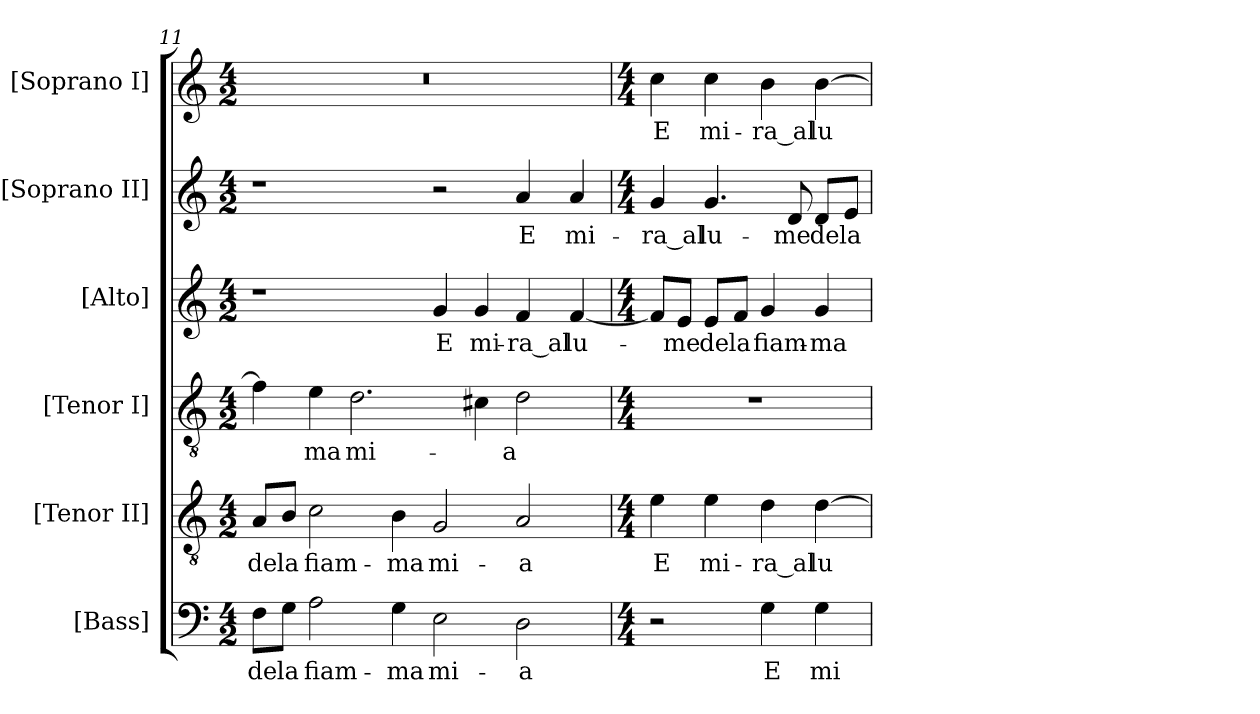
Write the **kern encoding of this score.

**kern	**text	**kern	**text	**kern	**text	**kern	**text	**kern	**text	**kern	**text
*part6	*part6	*part5	*part5	*part4	*part4	*part3	*part3	*part2	*part2	*part1	*part1
*staff6	*staff6	*staff5	*staff5	*staff4	*staff4	*staff3	*staff3	*staff2	*staff2	*staff1	*staff1
*I"[Bass]	*	*I"[Tenor II]	*	*I"[Tenor I]	*	*I"[Alto]	*	*I"[Soprano II]	*	*I"[Soprano I]	*
*I'B.	*	*I'T.	*	*I'T.	*	*I'A.	*	*I'S.	*	*I'S.	*
!!LO:PB:g=z
*clefF4	*	*clefGv2	*	*clefGv2	*	*clefG2	*	*clefG2	*	*clefG2	*
*	*	*ITrd7c12	*	*ITrd7c12	*	*	*	*	*	*	*
*k[]	*	*k[]	*	*k[]	*	*k[]	*	*k[]	*	*k[]	*
*C:	*	*C:	*	*C:	*	*C:	*	*C:	*	*C:	*
*M4/2	*	*M4/2	*	*M4/2	*	*M4/2	*	*M4/2	*	*M4/2	*
=11	=11	=11	=11	=11	=11	=11	=11	=11	=11	=11	=11
!	!LO:LY:b:color=#000000	!	!	!	!	!	!	!	!	!	!
!	!	!	!LO:LY:b:color=#000000	!	!	!	!	!	!	!LO:N:vis=1	!
8Fi\L	de	8AAi/L	de	4Fi\]	.	1r	.	1r	.	0r	.
!	!LO:LY:b:color=#000000	!	!	!	!	!	!	!	!	!	!
!	!	!	!LO:LY:b:color=#000000	!	!	!	!	!	!	!	!
8Gi\J	la	8BBi/J	la	.	.	.	.	.	.	.	.
!	!LO:LY:b:color=#000000	!	!	!	!	!	!	!	!	!	!
!	!	!	!LO:LY:b:color=#000000	!	!	!	!	!	!	!	!
!	!	!	!	!	!LO:LY:b:color=#000000	!	!	!	!	!	!
2Ai\	fiam-	2Ci\	fiam-	4Ei\	-ma	.	.	.	.	.	.
!	!	!	!	!	!LO:LY:b:color=#000000	!	!	!	!	!	!
.	.	.	.	2.Di\	mi-	.	.	.	.	.	.
!	!LO:LY:b:color=#000000	!	!	!	!	!	!	!	!	!	!
!	!	!	!LO:LY:b:color=#000000	!	!	!	!	!	!	!	!
4Gi\	-ma	4BBi\	-ma	.	.	.	.	.	.	.	.
!	!LO:LY:b:color=#000000	!	!	!	!	!	!	!	!	!	!
!	!	!	!LO:LY:b:color=#000000	!	!	!	!	!	!	!	!
!	!	!	!	!	!	!	!LO:LY:b:color=#000000	!	!	!	!
2Ei\	mi-	2GGi/	mi-	.	.	4gi/	E	2r	.	.	.
!	!	!	!	!	!	!	!LO:LY:b:color=#000000	!	!	!	!
.	.	.	.	4C#Xi\	.	4gi/	mi-	.	.	.	.
!	!LO:LY:b:color=#000000	!	!	!	!	!	!	!	!	!	!
!	!	!	!LO:LY:b:color=#000000	!	!	!	!	!	!	!	!
!	!	!	!	!	!LO:LY:b:color=#000000	!	!	!	!	!	!
!	!	!	!	!	!	!	!LO:LY:b:color=#000000	!	!	!	!
!	!	!	!	!	!	!	!	!	!LO:LY:b:color=#000000	!	!
2Di\	-a	2AAi/	-a	2Di\	-a	4fi/	-ra_al	4ai/	E	.	.
!	!	!	!	!	!	!	!LO:LY:b:color=#000000	!	!	!	!
!	!	!	!	!	!	!	!	!	!LO:LY:b:color=#000000	!	!
.	.	.	.	.	.	[4fi/	lu-	4ai/	mi-	.	.
=12	=12	=12	=12	=12	=12	=12	=12	=12	=12	=12	=12
*M4/4	*	*M4/4	*	*M4/4	*	*M4/4	*	*M4/4	*	*M4/4	*
!	!	!	!LO:LY:b:color=#000000	!	!	!	!	!	!	!	!
!	!	!	!	!	!	!	!	!	!LO:LY:b:color=#000000	!	!
!	!	!	!	!	!	!	!	!	!	!	!LO:LY:b:color=#000000
2r	.	4Ei\	E	1r	.	8fi/L]	.	4gi/	-ra_al	4cci\	E
!	!	!	!	!	!	!	!LO:LY:b:color=#000000	!	!	!	!
.	.	.	.	.	.	8ei/J	-me	.	.	.	.
!	!	!	!LO:LY:b:color=#000000	!	!	!	!	!	!	!	!
!	!	!	!	!	!	!	!LO:LY:b:color=#000000	!	!	!	!
!	!	!	!	!	!	!	!	!	!LO:LY:b:color=#000000	!	!
!	!	!	!	!	!	!	!	!	!	!	!LO:LY:b:color=#000000
.	.	4Ei\	mi-	.	.	8ei/L	de	4.gi/	lu-	4cci\	mi-
!	!	!	!	!	!	!	!LO:LY:b:color=#000000	!	!	!	!
.	.	.	.	.	.	8fi/J	la	.	.	.	.
!	!LO:LY:b:color=#000000	!	!	!	!	!	!	!	!	!	!
!	!	!	!LO:LY:b:color=#000000	!	!	!	!	!	!	!	!
!	!	!	!	!	!	!	!LO:LY:b:color=#000000	!	!	!	!
!	!	!	!	!	!	!	!	!	!	!	!LO:LY:b:color=#000000
4Gi\	E	4Di\	-ra_al	.	.	4gi/	fiam-	.	.	4bi\	-ra_al
!	!	!	!	!	!	!	!	!	!LO:LY:b:color=#000000	!	!
.	.	.	.	.	.	.	.	8di/	-me	.	.
!	!LO:LY:b:color=#000000	!	!	!	!	!	!	!	!	!	!
!	!	!	!LO:LY:b:color=#000000	!	!	!	!	!	!	!	!
!	!	!	!	!	!	!	!LO:LY:b:color=#000000	!	!	!	!
!	!	!	!	!	!	!	!	!	!LO:LY:b:color=#000000	!	!
!	!	!	!	!	!	!	!	!	!	!	!LO:LY:b:color=#000000
4Gi\	mi-	[4Di\	lu-	.	.	4gi/	-ma	8di/L	de	[4bi\	lu-
!	!	!	!	!	!	!	!	!	!LO:LY:b:color=#000000	!	!
.	.	.	.	.	.	.	.	8ei/J	la	.	.
=	=	=	=	=	=	=	=	=	=	=	=
*-	*-	*-	*-	*-	*-	*-	*-	*-	*-	*-	*-
